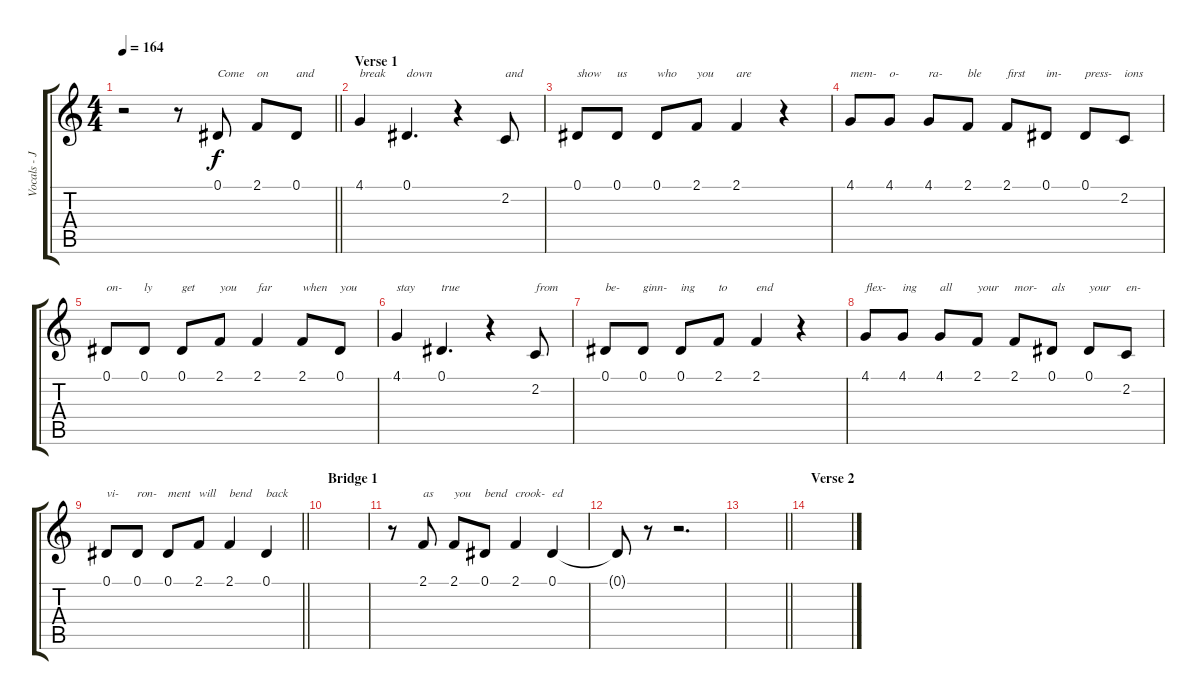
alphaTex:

\track ("Vocals - Jordan Brown" "Vocals - J") {instrument altosax}
\staff {score tabs}
\tuning (Eb4 Bb3 Gb3 Db3 Ab2 Eb2) {hide}
\ts (4 4)
\tempo 164
\clef g2
\barLineRight lightlight
\ks c
r.2{dy f} r.8 0.1.8{txt "Come"} 2.1.8{txt "on"} 0.1.8{txt "and"} |
\section ("" "Verse 1")
4.1.4{txt "break"} 0.1.4{d txt "down"} r.4 2.2.8{txt "and"} |
0.1.8{txt "show"} 0.1.8{txt "us"} 0.1.8{txt "who"} 2.1.8{txt "you"} 2.1.4{txt "are"} r.4 |
4.1.8{txt "mem-"} 4.1.8{txt "o-"} 4.1.8{txt "ra-"} 2.1.8{txt "ble"} 2.1.8{txt "first"} 0.1.8{txt "im-"} 0.1.8{txt "press-"} 2.2.8{txt "ions"} |
0.1.8{txt "on-"} 0.1.8{txt "ly"} 0.1.8{txt "get"} 2.1.8{txt "you"} 2.1.4{txt "far"} 2.1.8{txt "when"} 0.1.8{txt "you"} |
4.1.4{txt "stay"} 0.1.4{d txt "true"} r.4 2.2.8{txt "from"} |
0.1.8{txt "be-"} 0.1.8{txt "ginn-"} 0.1.8{txt "ing"} 2.1.8{txt "to"} 2.1.4{txt "end"} r.4 |
4.1.8{txt "flex-"} 4.1.8{txt "ing"} 4.1.8{txt "all"} 2.1.8{txt "your"} 2.1.8{txt "mor-"} 0.1.8{txt "als"} 0.1.8{txt "your"} 2.2.8{txt "en-"} |
\barLineRight lightlight
0.1.8{txt "vi-"} 0.1.8{txt "ron-"} 0.1.8{txt "ment"} 2.1.8{txt "will"} 2.1.4{txt "bend"} 0.1.4{txt "back"} |
\section ("" "Bridge 1")
|
r.8 2.1.8{txt "as"} 2.1.8{txt "you"} 0.1.8{txt "bend"} 2.1.4{txt "crook-"} 0.1.4{txt "ed"} |
0.1{t}.8 r.8 r.2{d} |
\barLineRight lightlight
|
\section ("" "Verse 2")
